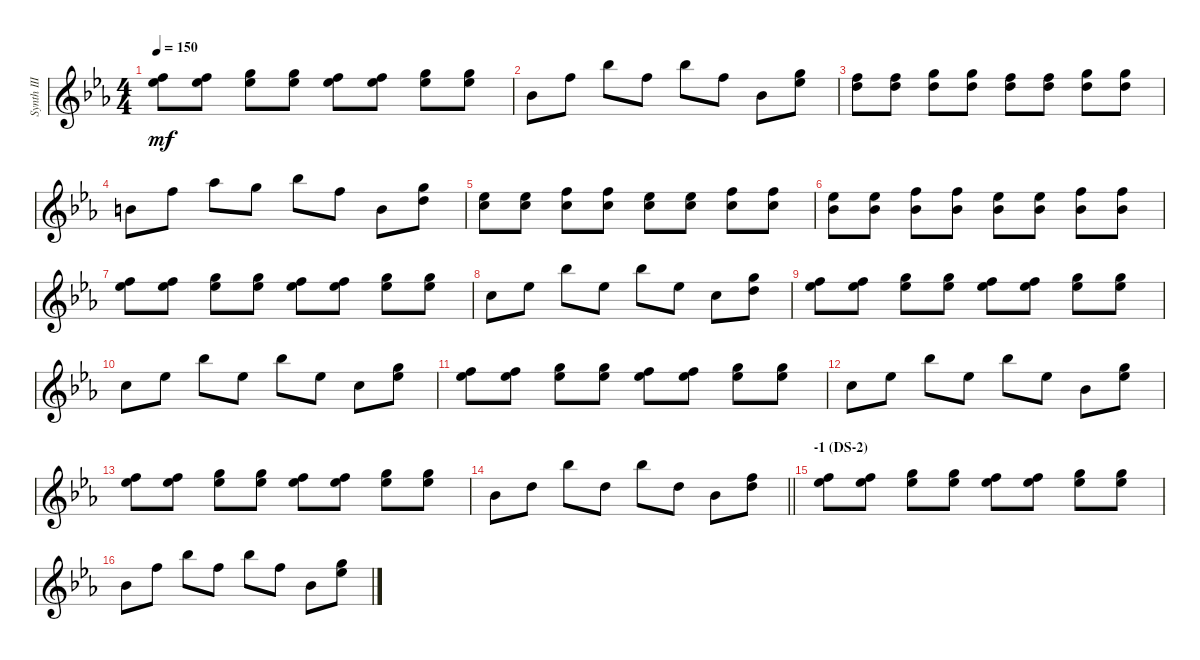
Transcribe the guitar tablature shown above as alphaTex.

\track ("Synth III (Sequencer)" "Synth III ") {instrument lead6voice}
\staff {score}
\tuning (E4 B3 G3 D3 A2 E2 B1) {hide}
\ts (4 4)
\section ("" "")
\tempo 150
\clef g2
\ks eb
(13.1 16.2).8{dy mf} (13.1 16.2).8 (11.1 20.2).8 (11.1 20.2).8 (11.1 18.2).8 (11.1 18.2).8 (11.1 20.2).8 (11.1 20.2).8 |
6.1.8 13.1.8 18.1.8 13.1.8 18.1.8 13.1.8 6.1.8 (11.1 20.2).8 |
(10.1 18.2).8 (10.1 18.2).8 (10.1 20.2).8 (10.1 20.2).8 (10.1 18.2).8 (10.1 18.2).8 (10.1 20.2).8 (10.1 20.2).8 |
7.1.8 13.1.8 16.1.8 15.1.8 18.1.8 13.1.8 7.1.8 (10.1 20.2).8 |
(11.1 13.2).8 (11.1 13.2).8 (13.1 13.2).8 (13.1 13.2).8 (11.1 13.2).8 (11.1 13.2).8 (13.1 13.2).8 (13.1 13.2).8 |
(6.1 16.2).8 (6.1 16.2).8 (6.1 18.2).8 (6.1 18.2).8 (6.1 16.2).8 (6.1 16.2).8 (6.1 18.2).8 (6.1 18.2).8 |
(13.1 16.2).8 (13.1 16.2).8 (11.1 20.2).8 (11.1 20.2).8 (11.1 18.2).8 (11.1 18.2).8 (11.1 20.2).8 (11.1 20.2).8 |
8.1.8 11.1.8 18.1.8 11.1.8 18.1.8 11.1.8 8.1.8 (15.1 15.2).8 |
(13.1 16.2).8 (13.1 16.2).8 (11.1 20.2).8 (11.1 20.2).8 (11.1 18.2).8 (11.1 18.2).8 (11.1 20.2).8 (11.1 20.2).8 |
8.1.8 11.1.8 18.1.8 11.1.8 18.1.8 11.1.8 8.1.8 (15.1 16.2).8 |
(13.1 16.2).8 (13.1 16.2).8 (11.1 20.2).8 (11.1 20.2).8 (11.1 18.2).8 (11.1 18.2).8 (11.1 20.2).8 (11.1 20.2).8 |
8.1.8 11.1.8 18.1.8 11.1.8 18.1.8 11.1.8 6.1.8 (15.1 16.2).8 |
(13.1 16.2).8 (13.1 16.2).8 (11.1 20.2).8 (11.1 20.2).8 (11.1 18.2).8 (11.1 18.2).8 (11.1 20.2).8 (11.1 20.2).8 |
\barLineRight lightlight
6.1.8 10.1.8 18.1.8 10.1.8 18.1.8 10.1.8 6.1.8 (10.1 18.2).8 |
\section ("" "-1 (DS-2)")
(13.1 16.2).8 (13.1 16.2).8 (11.1 20.2).8 (11.1 20.2).8 (11.1 18.2).8 (11.1 18.2).8 (11.1 20.2).8 (11.1 20.2).8 |
6.1.8 13.1.8 18.1.8 13.1.8 18.1.8 13.1.8 6.1.8 (11.1 20.2).8
